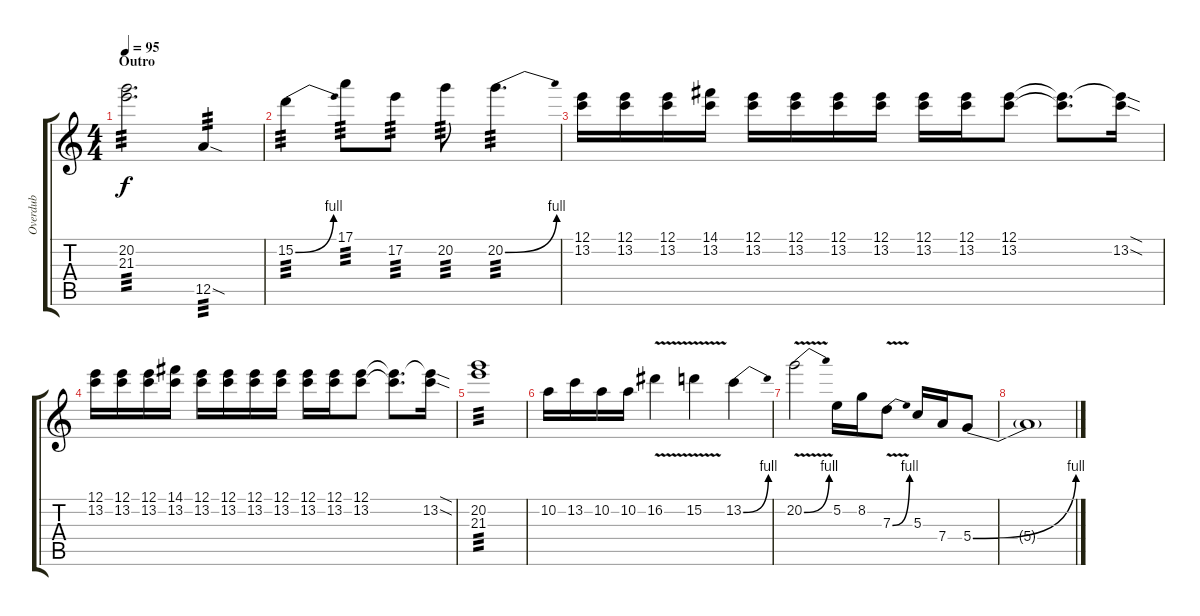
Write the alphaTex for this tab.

\track ("Overdub" "Overdub") {instrument overdrivenguitar}
\staff {score tabs}
\tuning (E4 B3 G3 D3 A2 E2) {hide}
\ts (4 4)
\section ("" "Outro")
\tempo 95
\clef g2
\ks c
(20.2 21.3).2{d tp 3 dy f} 12.5{sod}.4{tp 3} |
15.2{be (bend 0 0 60 4)}.4{tp 3} 17.1.8{tp 3} 17.2.8{tp 3} 20.2.8{tp 3} 20.2{be (bend 0 0 60 4)}.4{d tp 3} |
(12.1 13.2).16 (12.1 13.2).16 (12.1 13.2).16 (14.1 13.2).16 (12.1 13.2).16 (12.1 13.2).16 (12.1 13.2).16 (12.1 13.2).16 (12.1 13.2).16 (12.1 13.2).16 (12.1 13.2).8 (12.1{t} 13.2{t}).8{d} (12.1{sod t} 13.2{sod}).16 |
(12.1 13.2).16 (12.1 13.2).16 (12.1 13.2).16 (14.1 13.2).16 (12.1 13.2).16 (12.1 13.2).16 (12.1 13.2).16 (12.1 13.2).16 (12.1 13.2).16 (12.1 13.2).16 (12.1 13.2).8 (12.1{t} 13.2{t}).8{d} (12.1{sod t} 13.2{sod}).16 |
(20.2 21.3).1{tp 3} |
10.2.16 13.2.16 10.2.16 10.2.16 16.2{v}.4 15.2{v}.4 13.2{be (bend 0 0 60 4)}.4 |
20.2{be (bend 0 0 60 4) v}.2 5.2.16 8.2.16 7.3{be (bend 0 0 60 4) v}.8 5.3.16 7.4.16 5.4{be (bend 0 0 60 4)}.8 |
5.4{t}.1
